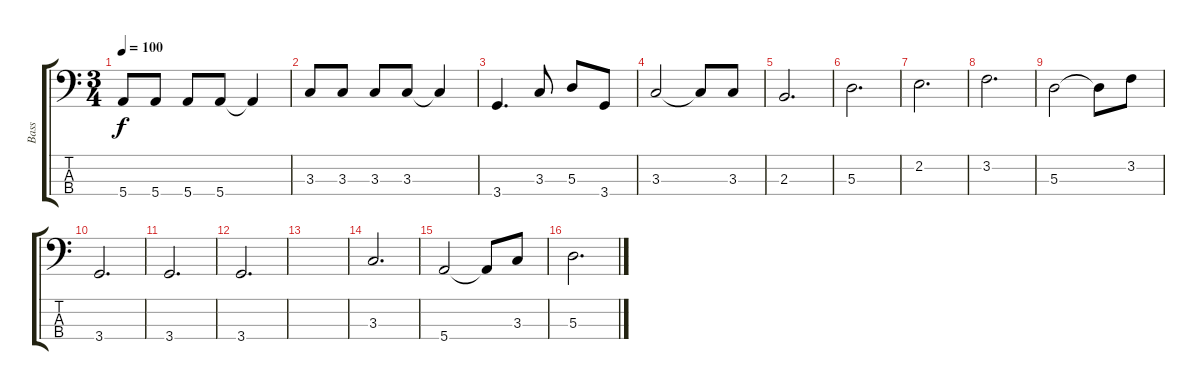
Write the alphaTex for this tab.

\track ("Bass" "Bass") {instrument electricbasspick}
\staff {score tabs}
\tuning (G2 D2 A1 E1) {hide}
\ts (3 4)
\tempo 100
\clef f4
\ks c
5.4.8{dy f} 5.4.8 5.4.8 5.4.8 5.4{t}.4 |
3.3.8 3.3.8 3.3.8 3.3.8 3.3{t}.4 |
3.4.4{d} 3.3.8 5.3.8 3.4.8 |
3.3.2 3.3{t}.8 3.3.8 |
2.3.2{d} |
5.3.2{d} |
2.2.2{d} |
3.2.2{d} |
5.3.2 5.3{t}.8 3.2.8 |
3.4.2{d} |
3.4.2{d} |
3.4.2{d} |
|
3.3.2{d} |
5.4.2 5.4{t}.8 3.3.8 |
5.3.2{d}
